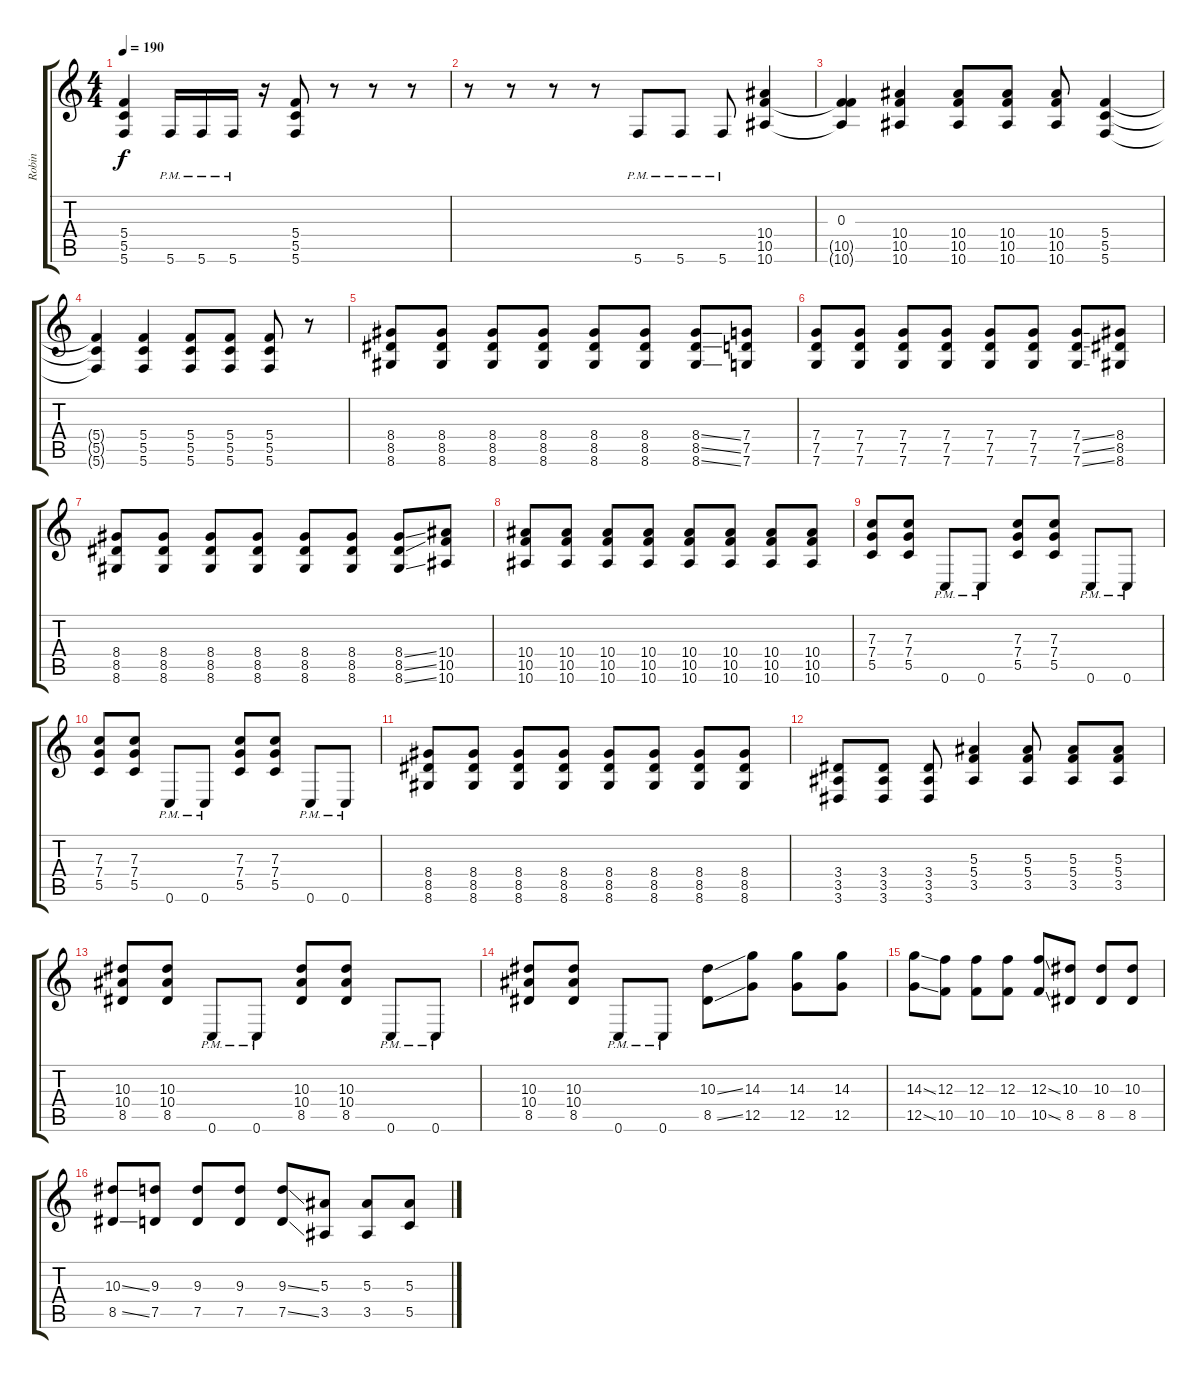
\track ("Robin" "Robin") {instrument electricguitarjazz}
\staff {score tabs}
\tuning (D4 A3 F3 C3 G2 C2) {hide}
\ts (4 4)
\tempo 190
\clef g2
\ks c
(5.4{t} 5.5{t} 5.6{t}).4{dy f} 5.6{pm}.16 5.6{pm}.16 5.6{pm}.16 r.16 (5.4 5.5 5.6).8 r.8 r.8 r.8 |
r.8 r.8 r.8 r.8 5.6{pm}.8 5.6{pm}.8 5.6{pm}.8 (10.4 10.5 10.6).4 |
(0.3 10.5{t} 10.6{t}).4 (10.4 10.5 10.6).4 (10.4 10.5 10.6).8 (10.4 10.5 10.6).8 (10.4 10.5 10.6).8 (5.4 5.5 5.6).4 |
(5.4{t} 5.5{t} 5.6{t}).4 (5.4 5.5 5.6).4 (5.4 5.5 5.6).8 (5.4 5.5 5.6).8 (5.4 5.5 5.6).8 r.8 |
(8.4 8.5 8.6).8 (8.4 8.5 8.6).8 (8.4 8.5 8.6).8 (8.4 8.5 8.6).8 (8.4 8.5 8.6).8 (8.4 8.5 8.6).8 (8.4{ss} 8.5{ss} 8.6{ss}).8 (7.4 7.5 7.6).8 |
(7.4 7.5 7.6).8 (7.4 7.5 7.6).8 (7.4 7.5 7.6).8 (7.4 7.5 7.6).8 (7.4 7.5 7.6).8 (7.4 7.5 7.6).8 (7.4{ss} 7.5{ss} 7.6{ss}).8 (8.4 8.5 8.6).8 |
(8.4 8.5 8.6).8 (8.4 8.5 8.6).8 (8.4 8.5 8.6).8 (8.4 8.5 8.6).8 (8.4 8.5 8.6).8 (8.4 8.5 8.6).8 (8.4{ss} 8.5{ss} 8.6{ss}).8 (10.4 10.5 10.6).8 |
(10.4 10.5 10.6).8 (10.4 10.5 10.6).8 (10.4 10.5 10.6).8 (10.4 10.5 10.6).8 (10.4 10.5 10.6).8 (10.4 10.5 10.6).8 (10.4 10.5 10.6).8 (10.4 10.5 10.6).8 |
(7.3 7.4 5.5).8 (7.3 7.4 5.5).8 0.6{pm}.8 0.6{pm}.8 (7.3 7.4 5.5).8 (7.3 7.4 5.5).8 0.6{pm}.8 0.6{pm}.8 |
(7.3 7.4 5.5).8 (7.3 7.4 5.5).8 0.6{pm}.8 0.6{pm}.8 (7.3 7.4 5.5).8 (7.3 7.4 5.5).8 0.6{pm}.8 0.6{pm}.8 |
(8.4 8.5 8.6).8 (8.4 8.5 8.6).8 (8.4 8.5 8.6).8 (8.4 8.5 8.6).8 (8.4 8.5 8.6).8 (8.4 8.5 8.6).8 (8.4 8.5 8.6).8 (8.4 8.5 8.6).8 |
(3.4 3.5 3.6).8 (3.4 3.5 3.6).8 (3.4 3.5 3.6).8 (5.3 5.4 3.5).4 (5.3 5.4 3.5).8 (5.3 5.4 3.5).8 (5.3 5.4 3.5).8 |
(10.3 10.4 8.5).8 (10.3 10.4 8.5).8 0.6{pm}.8 0.6{pm}.8 (10.3 10.4 8.5).8 (10.3 10.4 8.5).8 0.6{pm}.8 0.6{pm}.8 |
(10.3 10.4 8.5).8 (10.3 10.4 8.5).8 0.6{pm}.8 0.6{pm}.8 (10.3{ss} 8.5{ss}).8 (14.3 12.5).8 (14.3 12.5).8 (14.3 12.5).8 |
(14.3{ss} 12.5{ss}).8 (12.3 10.5).8 (12.3 10.5).8 (12.3 10.5).8 (12.3{ss} 10.5{ss}).8 (10.3 8.5).8 (10.3 8.5).8 (10.3 8.5).8 |
(10.3{ss} 8.5{ss}).8 (9.3 7.5).8 (9.3 7.5).8 (9.3 7.5).8 (9.3{ss} 7.5{ss}).8 (5.3 3.5).8 (5.3 3.5).8 (5.3 5.5).8
